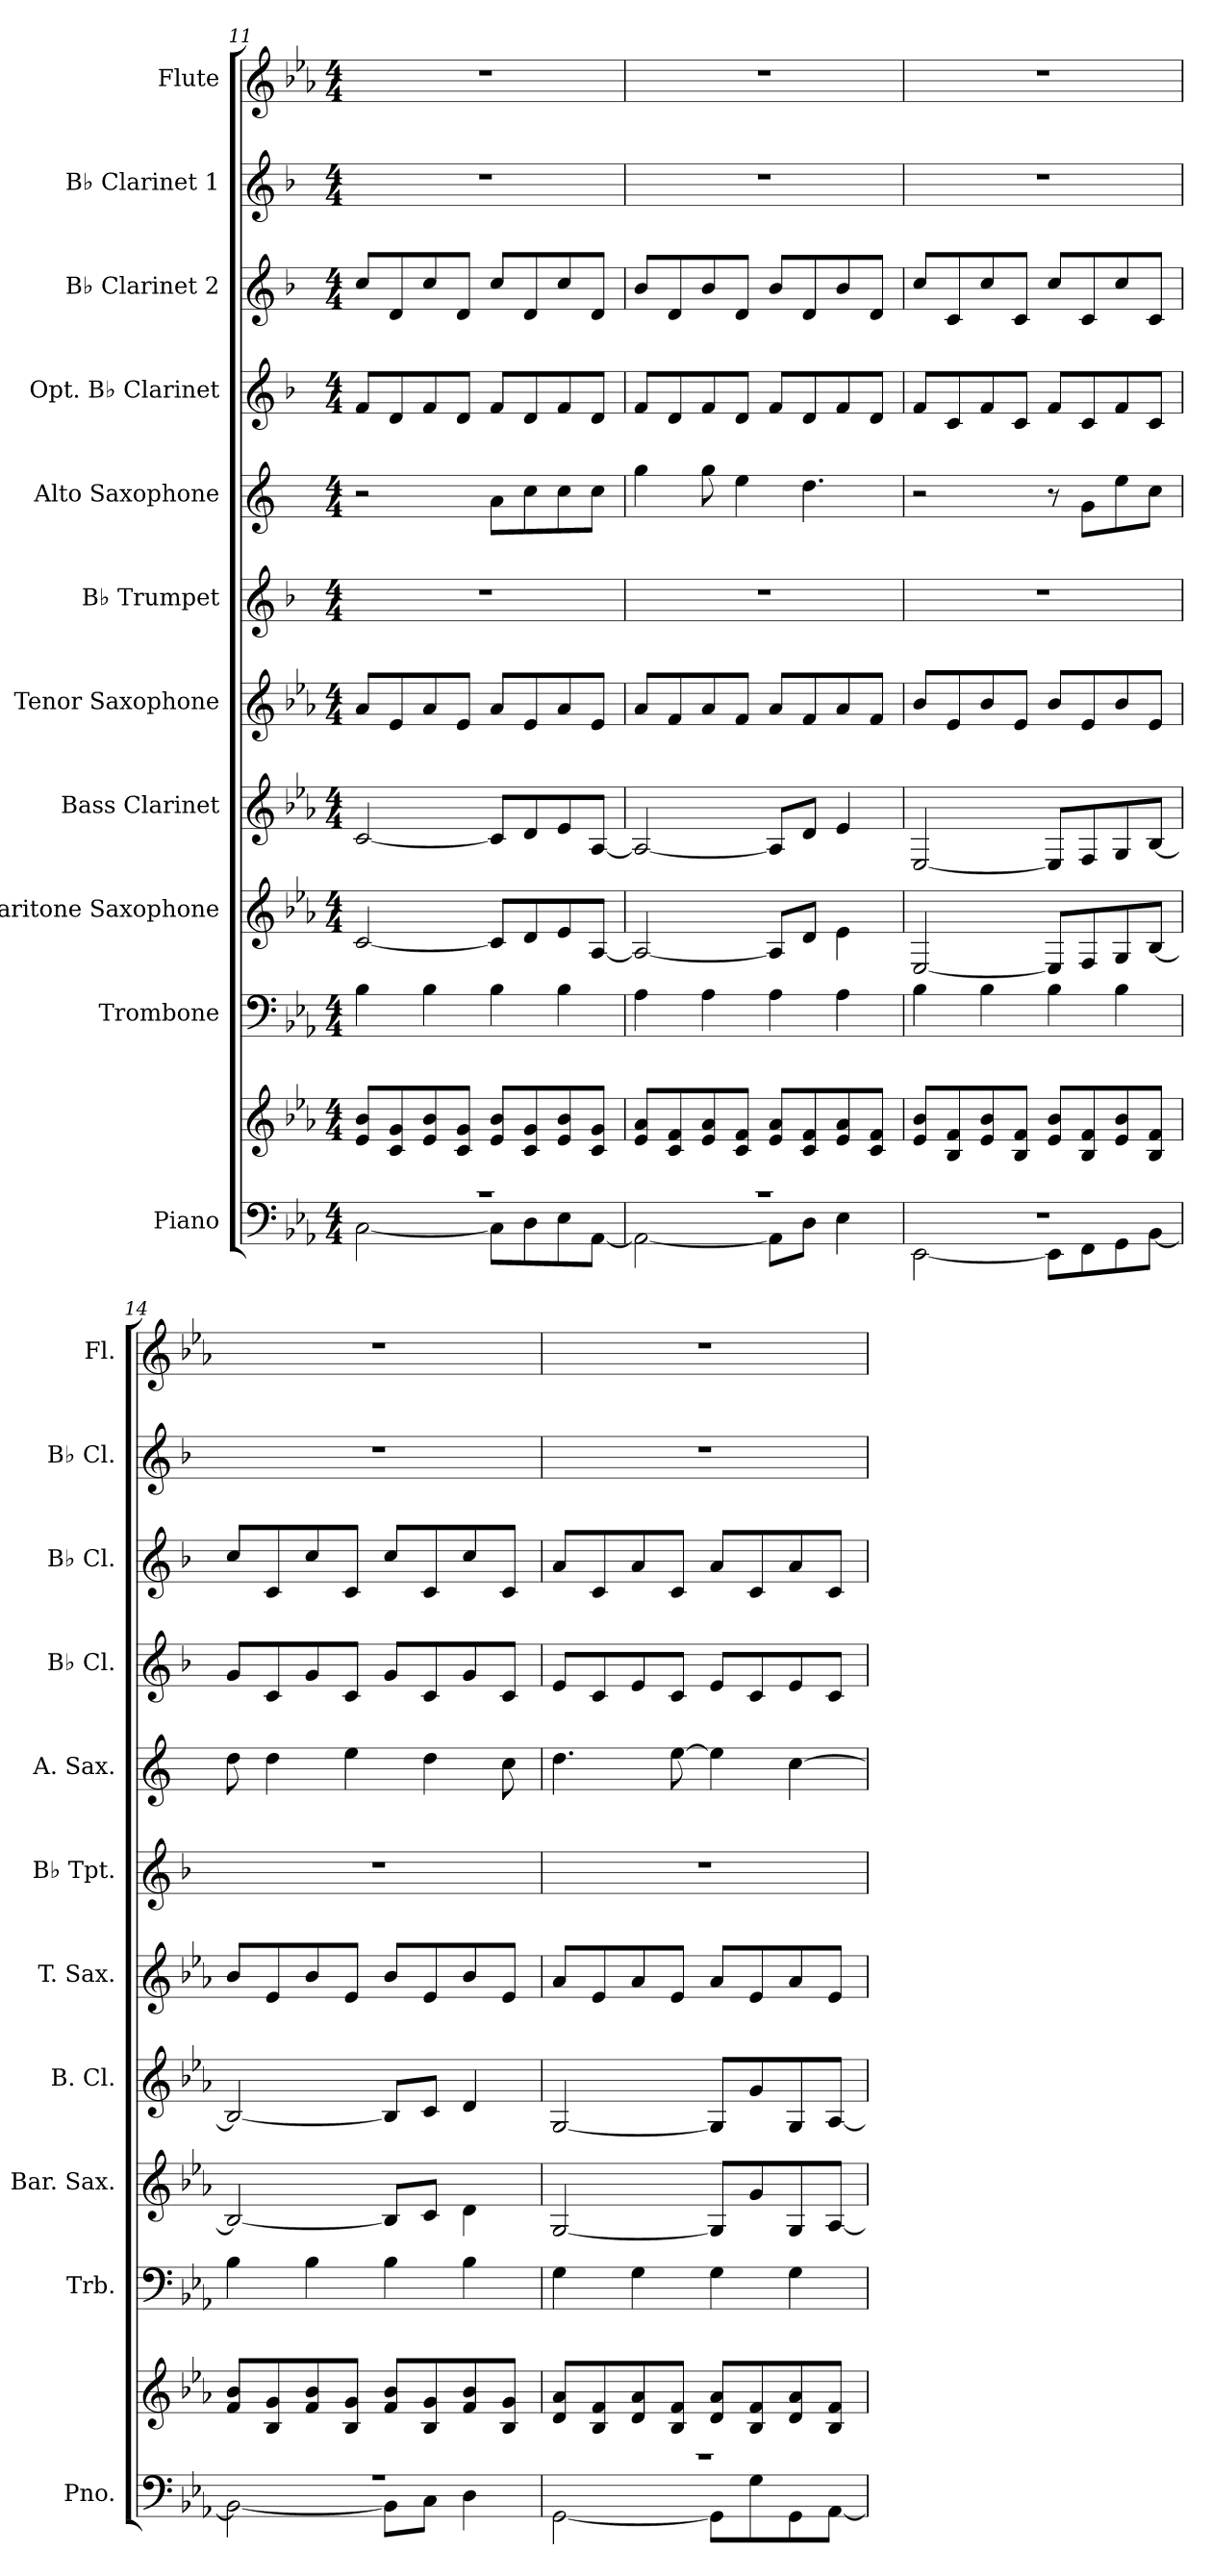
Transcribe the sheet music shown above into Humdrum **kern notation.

**kern	**kern	**kern	**kern	**kern	**kern	**kern	**kern	**kern	**kern	**kern	**kern
*part11	*part11	*part10	*part9	*part8	*part7	*part6	*part5	*part4	*part3	*part2	*part1
*staff12	*staff11	*staff10	*staff9	*staff8	*staff7	*staff6	*staff5	*staff4	*staff3	*staff2	*staff1
*I"Piano	*	*I"Trombone	*I"Baritone Saxophone	*I"Bass Clarinet	*I"Tenor Saxophone	*I"B♭ Trumpet	*I"Alto Saxophone	*I"Opt. B♭ Clarinet	*I"B♭ Clarinet 2	*I"B♭ Clarinet 1	*I"Flute
*I'Pno.	*	*I'Trb.	*I'Bar. Sax.	*I'B. Cl.	*I'T. Sax.	*I'B♭ Tpt.	*I'A. Sax.	*I'B♭ Cl.	*I'B♭ Cl.	*I'B♭ Cl.	*I'Fl.
*clefF4	*clefG2	*clefF4	*clefG2	*clefG2	*clefG2	*clefG2	*clefG2	*clefG2	*clefG2	*clefG2	*clefG2
*	*	*	*ITrd12c21	*ITrd8c14	*ITrd8c14	*ITrd1c2	*ITrd5c9	*ITrd1c2	*ITrd1c2	*ITrd1c2	*
*k[b-e-a-]	*k[b-e-a-]	*k[b-e-a-]	*k[b-e-a-]	*k[b-e-a-]	*k[b-e-a-]	*k[b-e-a-]	*k[b-e-a-]	*k[b-e-a-]	*k[b-e-a-]	*k[b-e-a-]	*k[b-e-a-]
*E-:	*E-:	*E-:	*	*	*	*	*	*	*	*	*E-:
*M4/4	*M4/4	*M4/4	*M4/4	*M4/4	*M4/4	*M4/4	*M4/4	*M4/4	*M4/4	*M4/4	*M4/4
=11	=11	=11	=11	=11	=11	=11	=11	=11	=11	=11	=11
*^	*	*	*	*	*	*	*	*	*	*	*
1r	[2C\	8e-/ 8b-/L	4B-\	[2C/	[2C/	8A-/L	1r	2r	8e-/L	8b-/L	1r	1r
.	.	8c/ 8g/	.	.	.	8E-/	.	.	8c/	8c/	.	.
.	.	8e-/ 8b-/	4B-\	.	.	8A-/	.	.	8e-/	8b-/	.	.
.	.	8c/ 8g/J	.	.	.	8E-/J	.	.	8c/J	8c/J	.	.
.	8C\L]	8e-/ 8b-/L	4B-\	8C/L]	8C/L]	8A-/L	.	8c\L	8e-/L	8b-/L	.	.
.	8D\	8c/ 8g/	.	8D/	8D/	8E-/	.	8e-\	8c/	8c/	.	.
.	8E-\	8e-/ 8b-/	4B-\	8E-/	8E-/	8A-/	.	8e-\	8e-/	8b-/	.	.
.	[8AA-\J	8c/ 8g/J	.	[8AA-/J	[8AA-/J	8E-/J	.	8e-\J	8c/J	8c/J	.	.
!!LO:PB:g=z
=12	=12	=12	=12	=12	=12	=12	=12	=12	=12	=12	=12	=12
1r	2AA-\_	8e-/ 8a-/L	4A-\	2AA-/_	2AA-/_	8A-/L	1r	4b-\	8e-/L	8a-/L	1r	1r
.	.	8c/ 8f/	.	.	.	8F/	.	.	8c/	8c/	.	.
.	.	8e-/ 8a-/	4A-\	.	.	8A-/	.	8b-\	8e-/	8a-/	.	.
.	.	8c/ 8f/J	.	.	.	8F/J	.	4g\	8c/J	8c/J	.	.
.	8AA-\L]	8e-/ 8a-/L	4A-\	8AA-/L]	8AA-/L]	8A-/L	.	.	8e-/L	8a-/L	.	.
.	8D\J	8c/ 8f/	.	8D/J	8D/J	8F/	.	4.f\	8c/	8c/	.	.
.	4E-\	8e-/ 8a-/	4A-\	4E-\	4E-/	8A-/	.	.	8e-/	8a-/	.	.
.	.	8c/ 8f/J	.	.	.	8F/J	.	.	8c/J	8c/J	.	.
=13	=13	=13	=13	=13	=13	=13	=13	=13	=13	=13	=13	=13
1r	[2EE-\	8e-/ 8b-/L	4B-\	[2EE-/	[2EE-/	8B-/L	1r	2r	8e-/L	8b-/L	1r	1r
.	.	8B-/ 8f/	.	.	.	8E-/	.	.	8B-/	8B-/	.	.
.	.	8e-/ 8b-/	4B-\	.	.	8B-/	.	.	8e-/	8b-/	.	.
.	.	8B-/ 8f/J	.	.	.	8E-/J	.	.	8B-/J	8B-/J	.	.
.	8EE-\L]	8e-/ 8b-/L	4B-\	8EE-/L]	8EE-/L]	8B-/L	.	8r	8e-/L	8b-/L	.	.
.	8FF\	8B-/ 8f/	.	8FF/	8FF/	8E-/	.	8B-\L	8B-/	8B-/	.	.
.	8GG\	8e-/ 8b-/	4B-\	8GG/	8GG/	8B-/	.	8g\	8e-/	8b-/	.	.
.	[8BB-\J	8B-/ 8f/J	.	[8BB-/J	[8BB-/J	8E-/J	.	8e-\J	8B-/J	8B-/J	.	.
=14	=14	=14	=14	=14	=14	=14	=14	=14	=14	=14	=14	=14
1r	2BB-\_	8f/ 8b-/L	4B-\	2BB-/_	2BB-/_	8B-/L	1r	8f\	8f/L	8b-/L	1r	1r
.	.	8B-/ 8g/	.	.	.	8E-/	.	4f\	8B-/	8B-/	.	.
.	.	8f/ 8b-/	4B-\	.	.	8B-/	.	.	8f/	8b-/	.	.
.	.	8B-/ 8g/J	.	.	.	8E-/J	.	4g\	8B-/J	8B-/J	.	.
.	8BB-\L]	8f/ 8b-/L	4B-\	8BB-/L]	8BB-/L]	8B-/L	.	.	8f/L	8b-/L	.	.
.	8C\J	8B-/ 8g/	.	8C/J	8C/J	8E-/	.	4f\	8B-/	8B-/	.	.
.	4D\	8f/ 8b-/	4B-\	4D\	4D/	8B-/	.	.	8f/	8b-/	.	.
.	.	8B-/ 8g/J	.	.	.	8E-/J	.	8e-\	8B-/J	8B-/J	.	.
=15	=15	=15	=15	=15	=15	=15	=15	=15	=15	=15	=15	=15
1r	[2GG\	8d/ 8a-/L	4G\	[2GG/	[2GG/	8A-/L	1r	4.f\	8d/L	8g/L	1r	1r
.	.	8B-/ 8f/	.	.	.	8E-/	.	.	8B-/	8B-/	.	.
.	.	8d/ 8a-/	4G\	.	.	8A-/	.	.	8d/	8g/	.	.
.	.	8B-/ 8f/J	.	.	.	8E-/J	.	[8g\	8B-/J	8B-/J	.	.
.	8GG\L]	8d/ 8a-/L	4G\	8GG/L]	8GG/L]	8A-/L	.	4g\]	8d/L	8g/L	.	.
.	8G\	8B-/ 8f/	.	8G/	8G/	8E-/	.	.	8B-/	8B-/	.	.
.	8GG\	8d/ 8a-/	4G\	8GG/	8GG/	8A-/	.	[4e-\	8d/	8g/	.	.
.	[8AA-\J	8B-/ 8f/J	.	[8AA-/J	[8AA-/J	8E-/J	.	.	8B-/J	8B-/J	.	.
*v	*v	*	*	*	*	*	*	*	*	*	*	*
=	=	=	=	=	=	=	=	=	=	=	=
*-	*-	*-	*-	*-	*-	*-	*-	*-	*-	*-	*-
